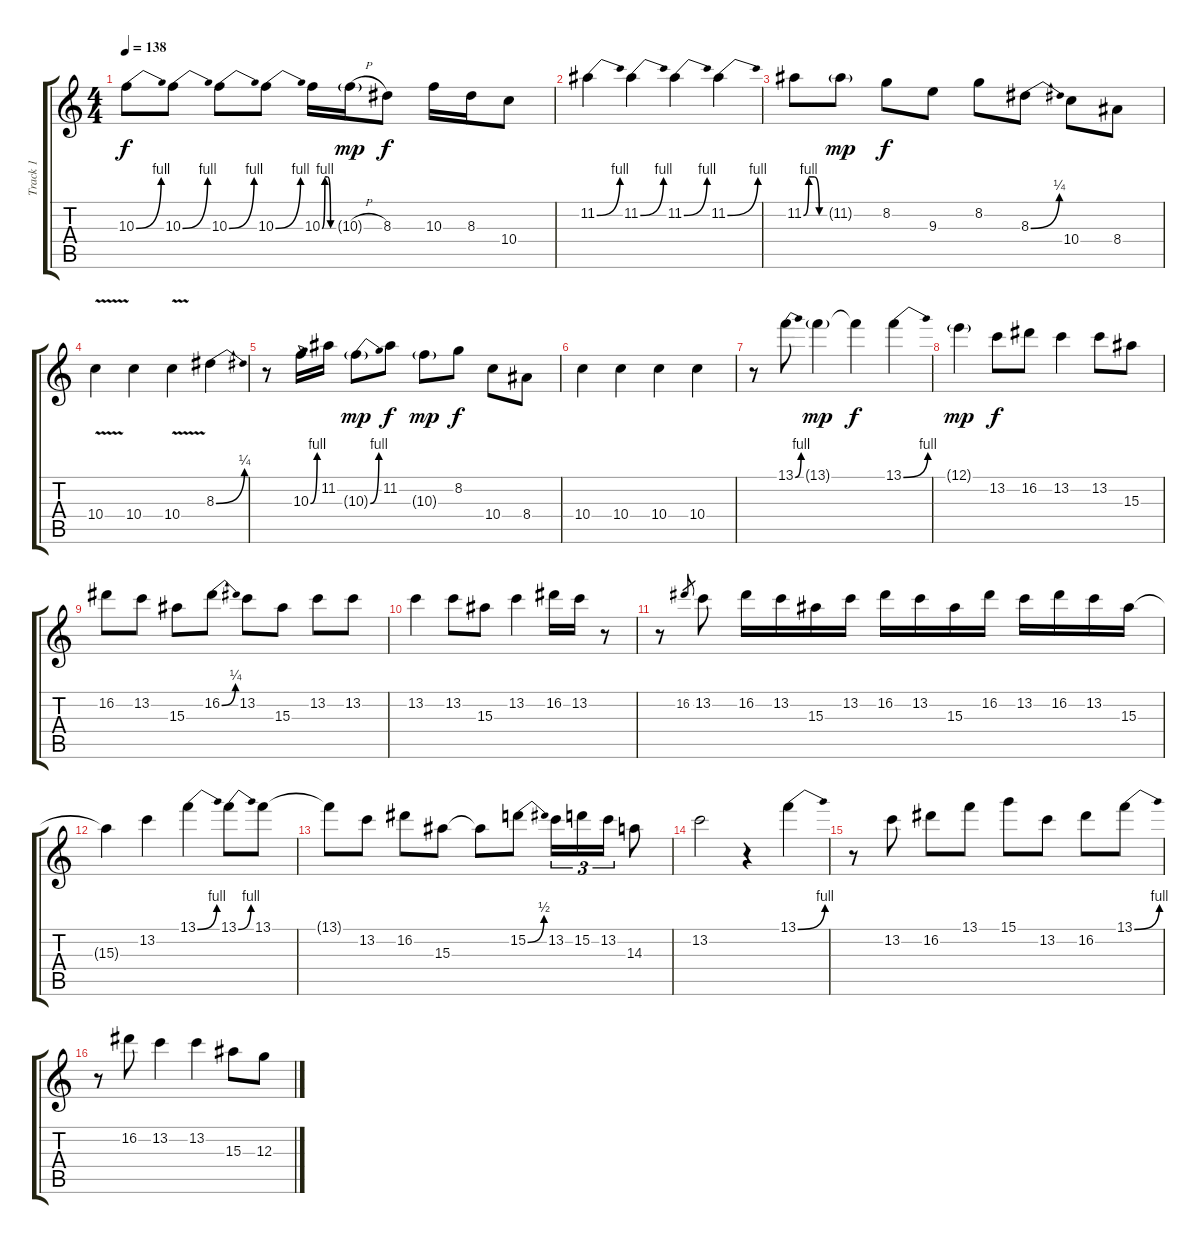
\track ("Track 1" "Track 1") {instrument electricguitarclean}
\staff {score tabs}
\tuning (E4 B3 G3 D3 A2 E2) {hide}
\ts (4 4)
\tempo 138
\clef g2
\ks c
10.3{be (bend 0 0 60 4)}.8{dy f} 10.3{be (bend 0 0 60 4)}.8 10.3{be (bend 0 0 60 4)}.8 10.3{be (bend 0 0 60 4)}.8 10.3{be (custom 0 0 15 4 30 4 45 0 60 0)}.16 10.3{h g}.16{dy mp} 8.3.8{dy f} 10.3.16 8.3.16 10.4.8 |
11.2{be (bend 0 0 60 4)}.4 11.2{be (bend 0 0 60 4)}.4 11.2{be (bend 0 0 60 4)}.4 11.2{be (bend 0 0 60 4)}.4 |
11.2{be (custom 0 0 15 4 30 4 45 0 60 0)}.8 11.2{g}.8{dy mp} 8.2.8{dy f} 9.3.8 8.2.8 8.3{be (bend 0 0 60 1)}.8 10.4.8 8.4.8 |
10.4{v}.4 10.4.4 10.4{v}.4 8.3{be (bend 0 0 60 1)}.4 |
r.8 10.3{be (bend 0 0 60 4)}.16 11.2.16 10.3{be (bend 0 0 60 4) g}.8{dy mp} 11.2.8{dy f} 10.3{g}.8{dy mp} 8.2.8{dy f} 10.4.8 8.4.8 |
10.4.4 10.4.4 10.4.4 10.4.4 |
r.8 13.1{be (bend 0 0 60 4)}.8 13.1{g}.4{dy mp} 13.1{t}.4{dy f} 13.1{be (bend 0 0 60 4)}.4 |
12.1{g}.4{dy mp} 13.2.8{dy f} 16.2.8 13.2.4 13.2.8 15.3.8 |
16.2.8 13.2.8 15.3.8 16.2{be (bend 0 0 60 1)}.8 13.2.8 15.3.8 13.2.8 13.2.8 |
13.2.4 13.2.8 15.3.8 13.2.4 16.2.16 13.2.16 r.8 |
r.8 16.2.8{gr} 13.2.8 16.2.16 13.2.16 15.3.16 13.2.16 16.2.16 13.2.16 15.3.16 16.2.16 13.2.16 16.2.16 13.2.16 15.3.16 |
15.3{t}.4 13.2.4 13.1{be (bend 0 0 60 4)}.4 13.1{be (bend 0 0 60 4)}.8 13.1.8 |
13.1{t}.8 13.2.8 16.2.8 15.3.8 15.3{t}.8 15.2{be (bend 0 0 60 2)}.8 13.2.16{tu (3 2)} 15.2.16{tu (3 2)} 13.2.16{tu (3 2)} 14.3.8 |
13.2.2 r.4 13.1{be (bend 0 0 60 4)}.4 |
r.8 13.2.8 16.2.8 13.1.8 15.1.8 13.2.8 16.2.8 13.1{be (bend 0 0 60 4)}.8 |
r.8 16.2.8 13.2.4 13.2.4 15.3.8 12.3.8
